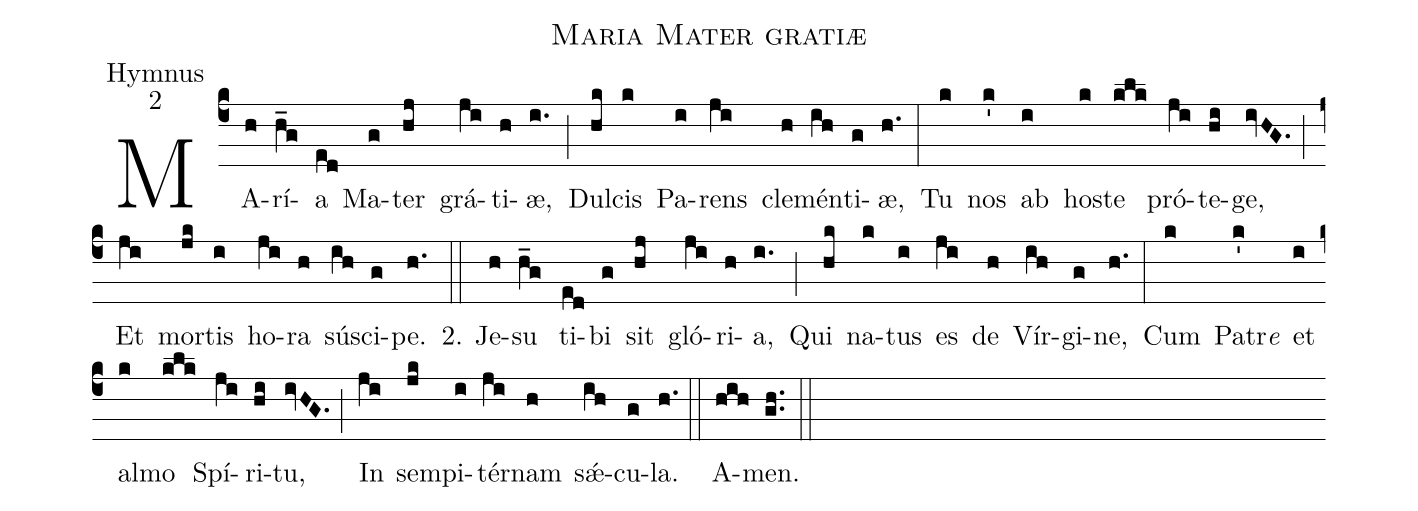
name: Maria Mater gratiæ;
office-part: Hymnus;
mode: 2;
%%
(c4) MA(h)rí(h_g)a(ed) Ma(g)ter(hj) grá(ji)ti(h)æ,(i.) (;)
Dul(hk)cis(k) Pa(i)rens(ji) cle(h)mén(ih)ti(g)æ,(h.) (:)
Tu(k) nos(k') ab(i) hos(k)te(klk) pró(ji)te(hi)ge,(ivHG.) (;)
Et(ji) mor(jk)tis(i) ho(ji)ra(h) sú(ih)sci(g)pe.(h.) (::)
2. Je(h)su(h_g) ti(ed)bi(g) sit(hj) gló(ji)ri(h)a,(i.) (;)
Qui(hk) na(k)tus(i) es(ji) de(h) Vír(ih)gi(g)ne,(h.) (:)
Cum(k) P{a}tr<i>e</i>(k') et(i) al(k)mo(klk) Spí(ji)ri(hi)tu,(ivHG.) (;)
In(ji) sem(jk)pi(i)tér(ji)nam(h) sǽ(ih)cu(g)la.(h.) (::)
A(hih)men.(g.h.) (::)
